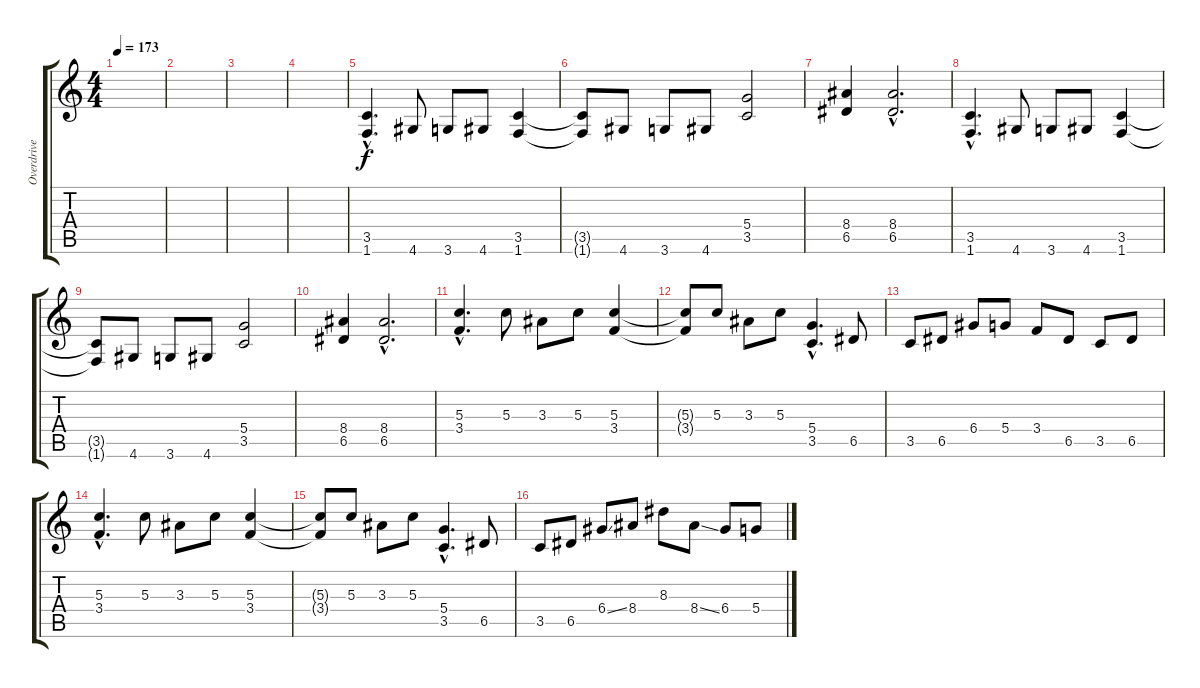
\track ("Overdrive Guitar" "Overdrive ") {instrument overdrivenguitar}
\staff {score tabs}
\tuning (E4 B3 G3 D3 A2 E2) {hide}
\ts (4 4)
\tempo 173
\clef g2
\ks c
|
|
|
|
(3.5{hac} 1.6{hac}).4{d} 4.6.8 3.6.8 4.6.8 (3.5 1.6).4 |
(3.5{t} 1.6{t}).8 4.6.8 3.6.8 4.6.8 (5.4 3.5).2 |
(8.4 6.5).4 (8.4{hac} 6.5{hac}).2{d} |
(3.5{hac} 1.6{hac}).4{d} 4.6.8 3.6.8 4.6.8 (3.5 1.6).4 |
(3.5{t} 1.6{t}).8 4.6.8 3.6.8 4.6.8 (5.4 3.5).2 |
(8.4 6.5).4 (8.4{hac} 6.5{hac}).2{d} |
(5.3{hac} 3.4{hac}).4{d} 5.3.8 3.3.8 5.3.8 (5.3 3.4).4 |
(5.3{t} 3.4{t}).8 5.3.8 3.3.8 5.3.8 (5.4{hac} 3.5{hac}).4{d} 6.5.8 |
3.5.8 6.5.8 6.4.8 5.4.8 3.4.8 6.5.8 3.5.8 6.5.8 |
(5.3{hac} 3.4{hac}).4{d} 5.3.8 3.3.8 5.3.8 (5.3 3.4).4 |
(5.3{t} 3.4{t}).8 5.3.8 3.3.8 5.3.8 (5.4{hac} 3.5{hac}).4{d} 6.5.8 |
3.5.8 6.5.8 6.4{ss}.8 8.4.8 8.3.8 8.4{ss}.8 6.4.8 5.4.8
